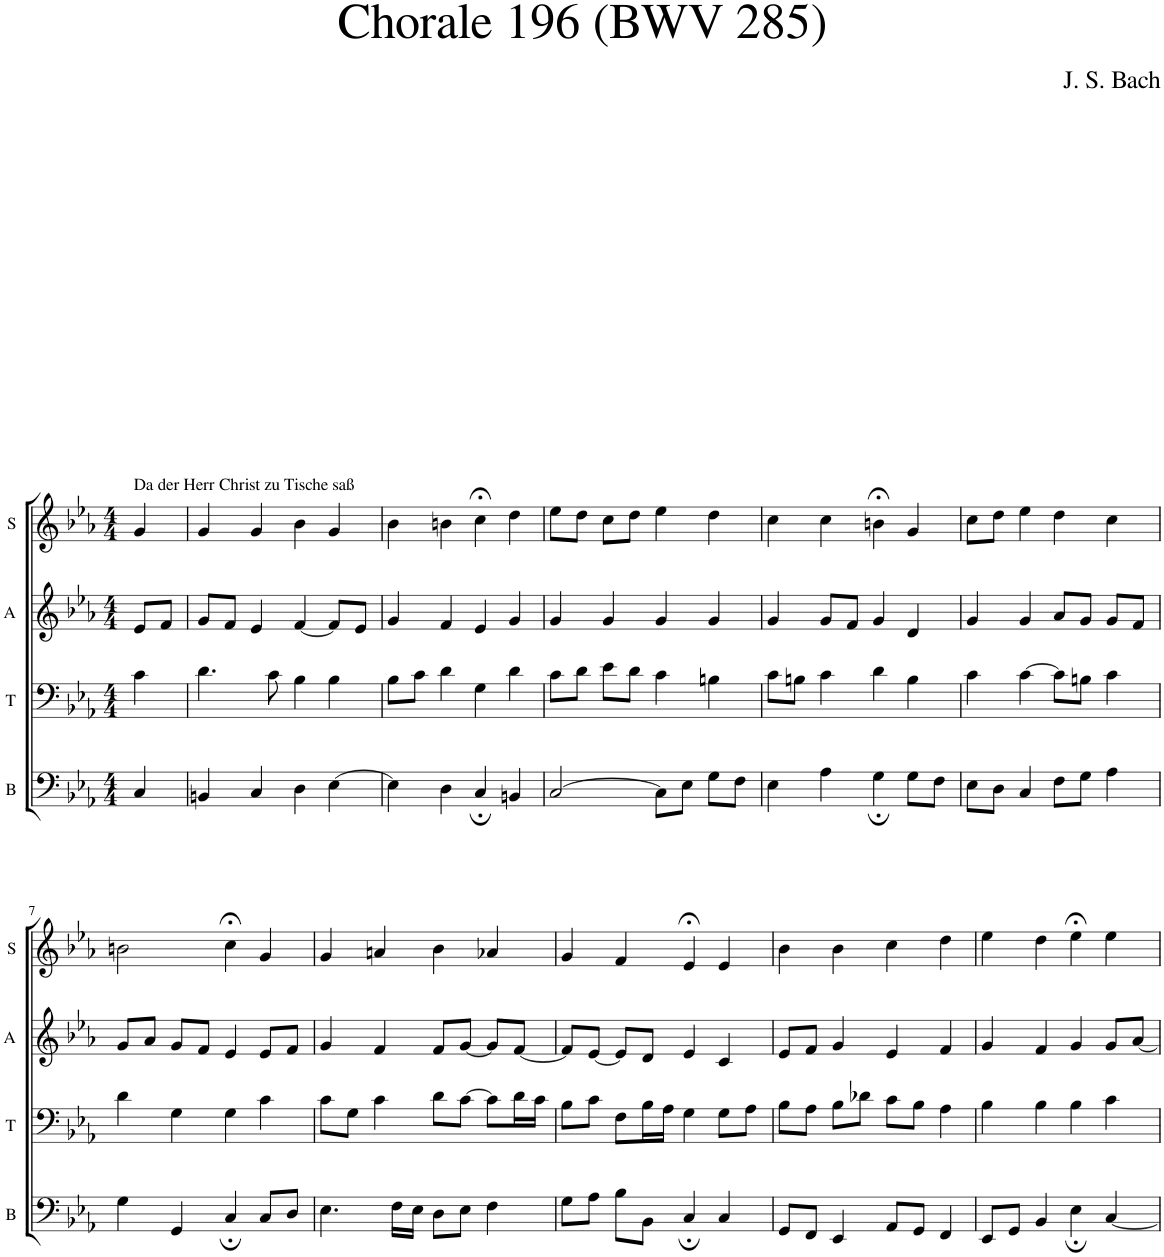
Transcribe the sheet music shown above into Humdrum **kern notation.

**kern	**kern	**kern	**kern
*part4	*part3	*part2	*part1
*staff4	*staff3	*staff2	*staff1
*I"B	*I"T	*I"A	*I"S
*I'B	*I'T	*I'A	*I'S
*clefF4	*clefF4	*clefG2	*clefG2
*k[b-e-a-]	*k[b-e-a-]	*k[b-e-a-]	*k[b-e-a-]
*M4/4	*M4/4	*M4/4	*M4/4
=1	=1	=1	=1
!	!	!	!LO:TX:a:t=Da der Herr Christ zu Tische saß
4C/	4c\	8e-/L	4g/
.	.	8f/J	.
=2	=2	=2	=2
4BBn/	4.d\	8g/L	4g/
.	.	8f/J	.
4C/	.	4e-/	4g/
.	8c\	.	.
4D\	4B-\	[4f/	4b-\
[4E-\	4B-\	8f/L]	4g/
.	.	8e-/J	.
=3	=3	=3	=3
4E-\]	8B-\L	4g/	4b-\
.	8c\J	.	.
4D\	4d\	4f/	4bn\
4C;/	4G\	4e-/	4cc;<\
4BBn/	4d\	4g/	4dd\
=4	=4	=4	=4
[2C/	8c\L	4g/	8ee-\L
.	8d\J	.	8dd\J
.	8e-\L	4g/	8cc\L
.	8d\J	.	8dd\J
8C\L]	4c\	4g/	4ee-\
8E-\J	.	.	.
8G\L	4Bn\	4g/	4dd\
8F\J	.	.	.
=5	=5	=5	=5
4E-\	8c\L	4g/	4cc\
.	8Bn\J	.	.
4A-\	4c\	8g/L	4cc\
.	.	8f/J	.
4G;\	4d\	4g/	4bn;<\
8G\L	4B\	4d/	4g/
8F\J	.	.	.
=6	=6	=6	=6
8E-\L	4c\	4g/	8cc\L
8D\J	.	.	8dd\J
4C/	[4c\	4g/	4ee-\
8F\L	8c\L]	8a-/L	4dd\
8G\J	8Bn\J	8g/J	.
4A-\	4c\	8g/L	4cc\
.	.	8f/J	.
!!LO:LB:g=z
=7	=7	=7	=7
4G\	4d\	8g/L	2bn\
.	.	8a-/J	.
4GG/	4G\	8g/L	.
.	.	8f/J	.
4C;/	4G\	4e-/	4cc;<\
8C/L	4c\	8e-/L	4g/
8D/J	.	8f/J	.
=8	=8	=8	=8
4.E-\	8c\L	4g/	4g/
.	8G\J	.	.
.	4c\	4f/	4an/
16F\LL	.	.	.
16E-\JJ	.	.	.
8D\L	8d\L	8f/L	4b-\
8E-\J	[8c\J	[8g/J	.
4F\	8c\L]	8g/L]	4a-X/
.	16d\L	[8f/J	.
.	16c\JJ	.	.
=9	=9	=9	=9
8G\L	8B-\L	8f/L]	4g/
8A-\J	8c\J	[8e-/J	.
8B-\L	8F\L	8e-/L]	4f/
8BB-\J	16B-\L	8d/J	.
.	16A-\JJ	.	.
4C;/	4G\	4e-/	4e-;</
4C/	8G\L	4c/	4e-/
.	8A-\J	.	.
=10	=10	=10	=10
8GG/L	8B-\L	8e-/L	4b-\
8FF/J	8A-\J	8f/J	.
4EE-/	8B-\L	4g/	4b-\
.	8d-X\J	.	.
8AA-/L	8c\L	4e-/	4cc\
8GG/J	8B-\J	.	.
4FF/	4A-\	4f/	4dd\
=11	=11	=11	=11
8EE-/L	4B-\	4g/	4ee-\
8GG/J	.	.	.
4BB-/	4B-\	4f/	4dd\
4E-;\	4B-\	4g/	4ee-;<\
[4C/	4c\	8g/L	4ee-\
.	.	[8a-/J	.
=	=	=	=
*-	*-	*-	*-
